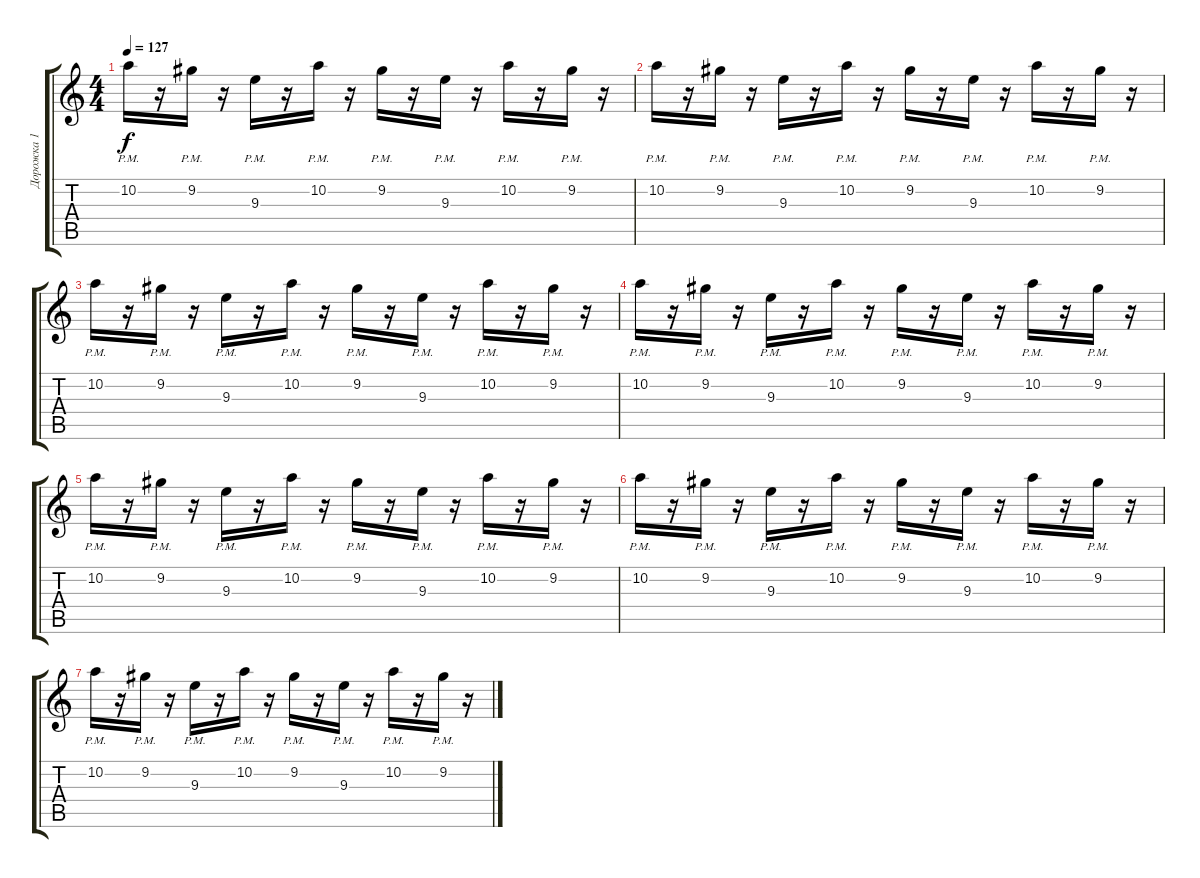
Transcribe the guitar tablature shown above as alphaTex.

\track ("Дорожка 1" "Дорожка 1") {instrument electricguitarclean}
\staff {score tabs}
\tuning (E4 B3 G3 D3 A2 E2) {hide}
\ts (4 4)
\tempo 127
\clef g2
\ks c
10.2{pm}.16{dy f} r.16 9.2{pm}.16 r.16 9.3{pm}.16 r.16 10.2{pm}.16 r.16 9.2{pm}.16 r.16 9.3{pm}.16 r.16 10.2{pm}.16 r.16 9.2{pm}.16 r.16 |
10.2{pm}.16 r.16 9.2{pm}.16 r.16 9.3{pm}.16 r.16 10.2{pm}.16 r.16 9.2{pm}.16 r.16 9.3{pm}.16 r.16 10.2{pm}.16 r.16 9.2{pm}.16 r.16 |
10.2{pm}.16 r.16 9.2{pm}.16 r.16 9.3{pm}.16 r.16 10.2{pm}.16 r.16 9.2{pm}.16 r.16 9.3{pm}.16 r.16 10.2{pm}.16 r.16 9.2{pm}.16 r.16 |
10.2{pm}.16 r.16 9.2{pm}.16 r.16 9.3{pm}.16 r.16 10.2{pm}.16 r.16 9.2{pm}.16 r.16 9.3{pm}.16 r.16 10.2{pm}.16 r.16 9.2{pm}.16 r.16 |
10.2{pm}.16 r.16 9.2{pm}.16 r.16 9.3{pm}.16 r.16 10.2{pm}.16 r.16 9.2{pm}.16 r.16 9.3{pm}.16 r.16 10.2{pm}.16 r.16 9.2{pm}.16 r.16 |
10.2{pm}.16 r.16 9.2{pm}.16 r.16 9.3{pm}.16 r.16 10.2{pm}.16 r.16 9.2{pm}.16 r.16 9.3{pm}.16 r.16 10.2{pm}.16 r.16 9.2{pm}.16 r.16 |
10.2{pm}.16 r.16 9.2{pm}.16 r.16 9.3{pm}.16 r.16 10.2{pm}.16 r.16 9.2{pm}.16 r.16 9.3{pm}.16 r.16 10.2{pm}.16 r.16 9.2{pm}.16 r.16
